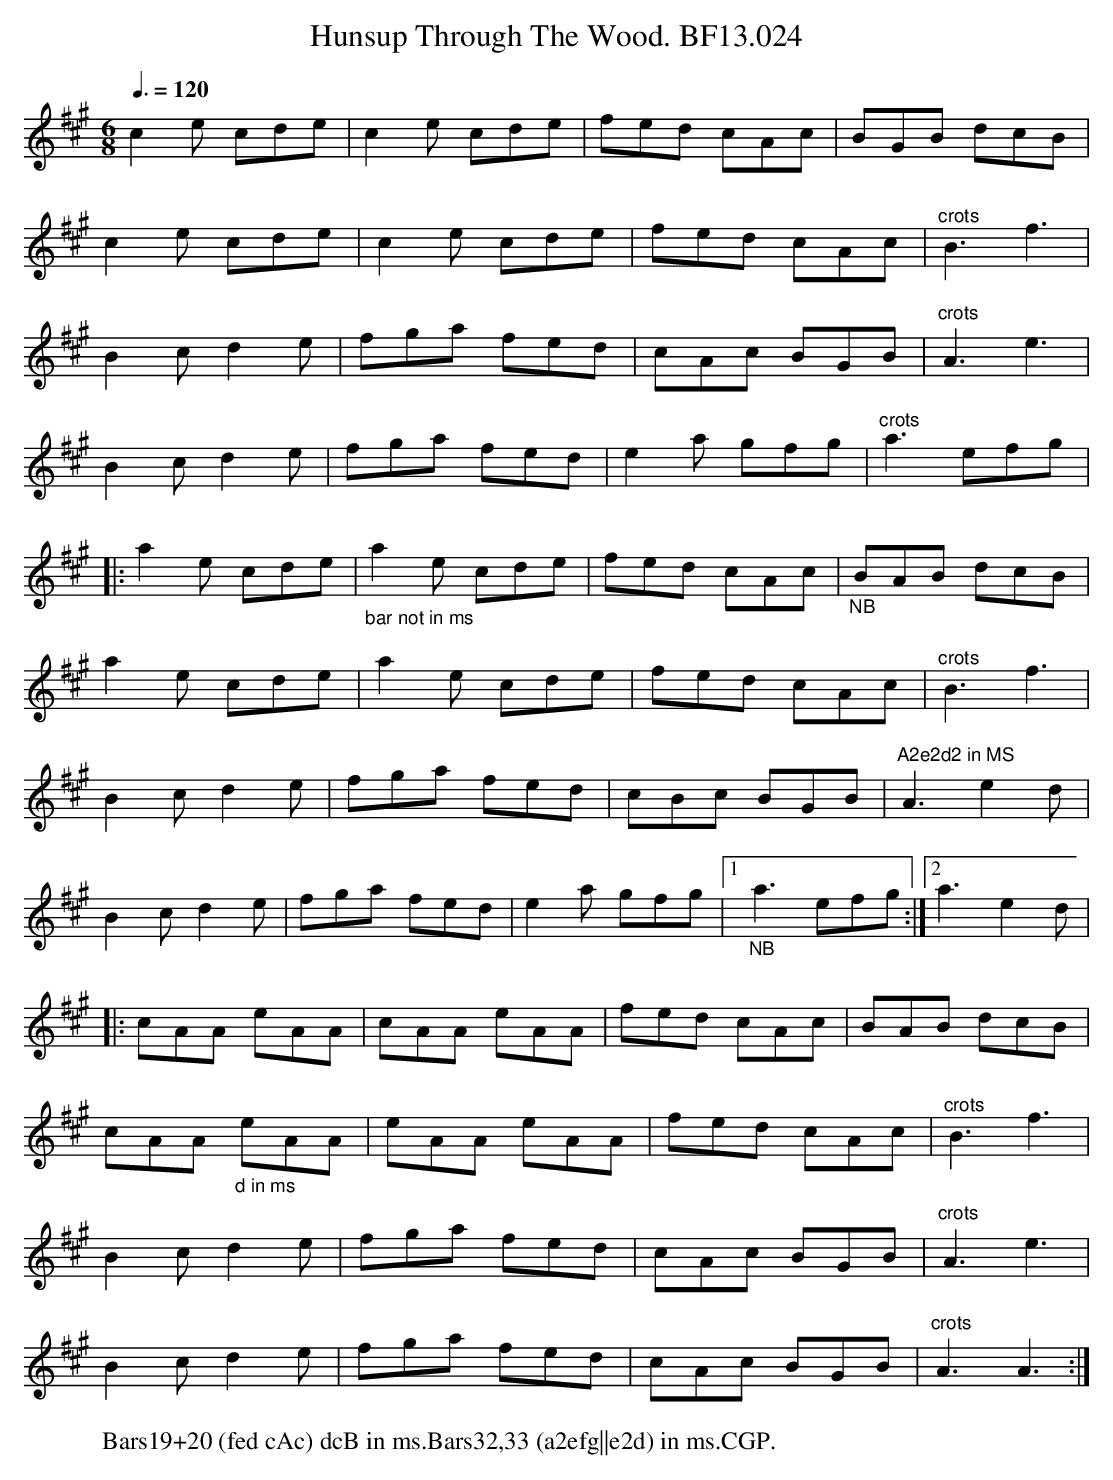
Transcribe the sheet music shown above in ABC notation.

X:1
T:Hunsup Through The Wood. BF13.024
M:6/8
L:1/8
Q:3/8=120
K:A major
c2e cde|c2e cde|fed cAc|BGB dcB|
c2e cde|c2e cde|fed cAc|"^crots"B3 f3|
B2cd2e|fga fed|cAc BGB|"^crots"A3e3|
B2c d2e|fga fed|e2a gfg|"^crots"a3 efg|
|:a2e cde|"_bar not in ms"a2e cde|fed cAc|"_NB"BAB dcB|
a2e cde|a2e cde|fed cAc|"^crots"B3f3|
B2c d2e|fga fed |cBc BGB|"^A2e2d2 in MS"A3e2d|
B2cd2e|fga fed|e2a gfg|1"_NB"a3 efg:|2a3e2d|
|:cAA eAA| cAA eAA|fed cAc|BAB dcB|
cAA "_d in ms"eAA| eAA eAA|fed cAc|"^crots"B3f3|
B2c d2e|fga fed|cAc BGB |"^crots"A3 e3|
B2c d2e|fga fed|cAc BGB|"^crots"A3A3:|
W:Bars19+20 (fed cAc) dcB in ms.Bars32,33 (a2efg||e2d) in ms.CGP.
